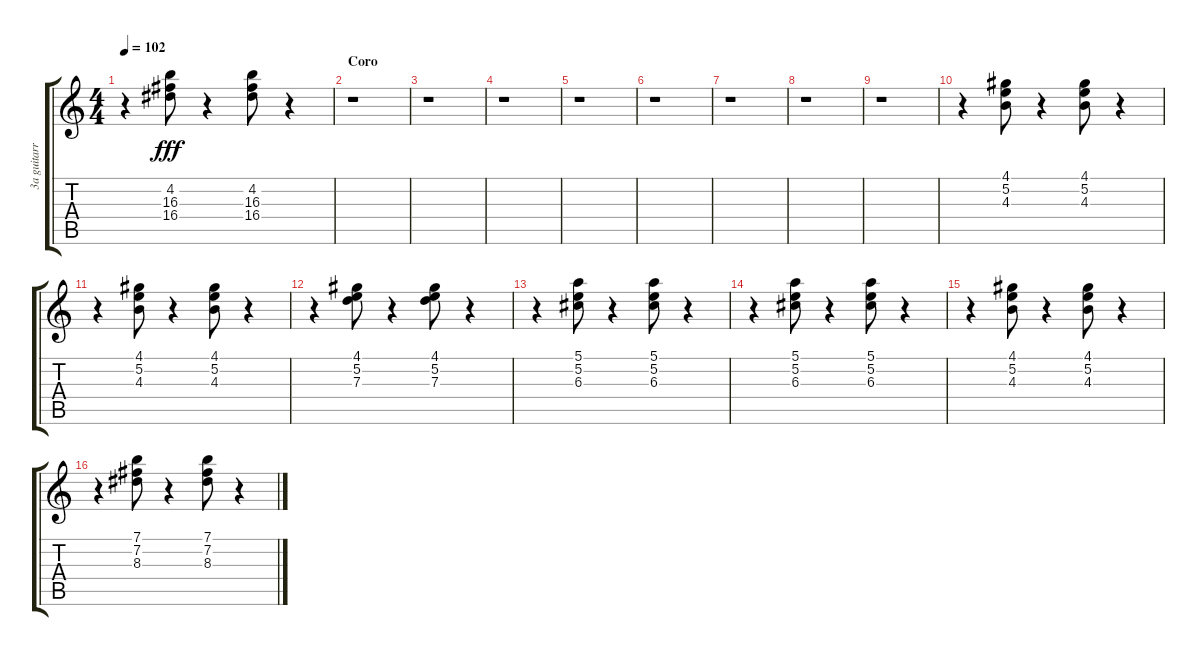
\track ("3a guitarra" "3a guitarr") {instrument acousticguitarnylon}
\staff {score tabs}
\tuning (E4 B3 G3 D3 A2 E2) {hide}
\ts (4 4)
\tempo 102
\clef g2
\ks c
r.4{dy fff} (4.2 16.3 16.4).8 r.4 (4.2 16.3 16.4).8 r.4 |
\section ("" "Coro")
r.1 |
r.1 |
r.1 |
r.1 |
r.1 |
r.1 |
r.1 |
r.1 |
r.4 (4.1 5.2 4.3).8 r.4 (4.1 5.2 4.3).8 r.4 |
r.4 (4.1 5.2 4.3).8 r.4 (4.1 5.2 4.3).8 r.4 |
r.4 (4.1 5.2 7.3).8 r.4 (4.1 5.2 7.3).8 r.4 |
r.4 (5.1 5.2 6.3).8 r.4 (5.1 5.2 6.3).8 r.4 |
r.4 (5.1 5.2 6.3).8 r.4 (5.1 5.2 6.3).8 r.4 |
r.4 (4.1 5.2 4.3).8 r.4 (4.1 5.2 4.3).8 r.4 |
r.4 (7.1 7.2 8.3).8 r.4 (7.1 7.2 8.3).8 r.4
